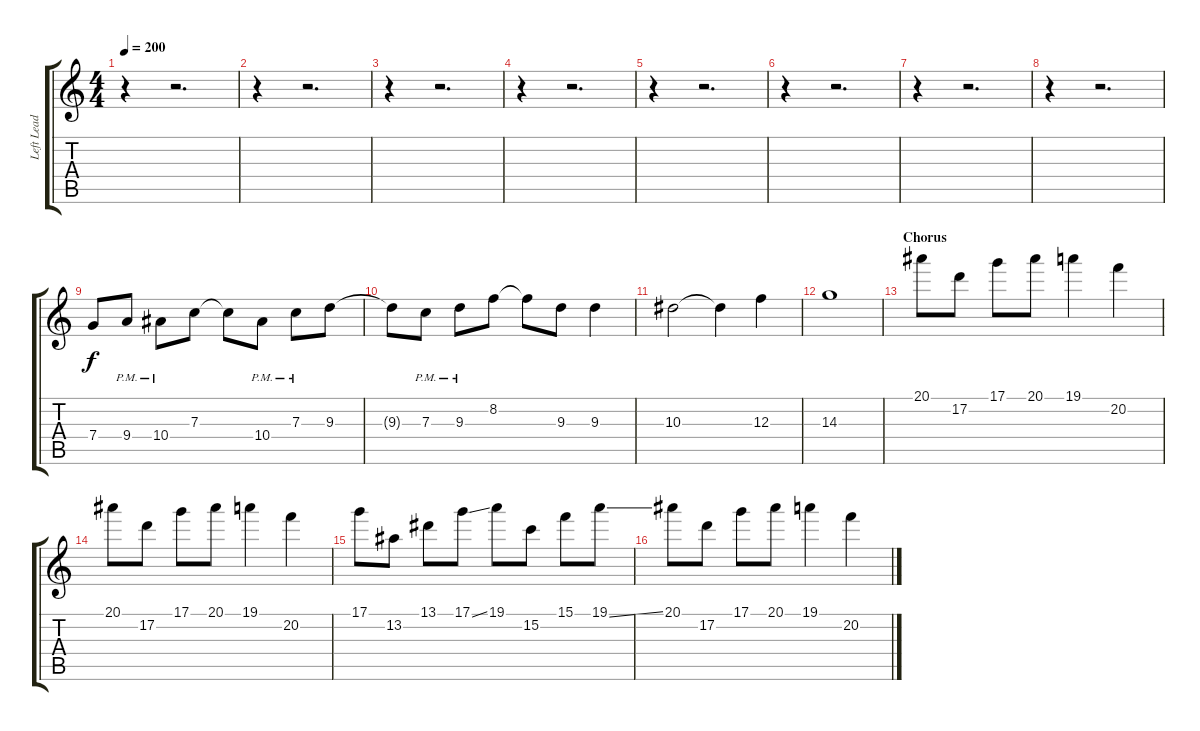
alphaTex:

\track ("Left Lead Gtr" "Left Lead ") {instrument overdrivenguitar}
\staff {score tabs}
\tuning (D4 A3 F3 C3 G2 D2) {hide}
\ts (4 4)
\tempo 200
\clef g2
\ks c
r.4{dy f} r.2{d} |
r.4 r.2{d} |
r.4 r.2{d} |
r.4 r.2{d} |
r.4 r.2{d} |
r.4 r.2{d} |
r.4 r.2{d} |
r.4 r.2{d} |
7.4.8 9.4{pm}.8 10.4{pm}.8 7.3.8 7.3{t}.8 10.4{pm}.8 7.3{pm}.8 9.3.8 |
9.3{t}.8 7.3{pm}.8 9.3{pm}.8 8.2.8 8.2{t}.8 9.3.8 9.3.4 |
10.3.2 10.3{t}.4 12.3.4 |
14.3.1 |
\section ("" "Chorus")
20.1.8 17.2.8 17.1.8 20.1.8 19.1.4 20.2.4 |
20.1.8 17.2.8 17.1.8 20.1.8 19.1.4 20.2.4 |
17.1.8 13.2.8 13.1.8 17.1{ss}.8 19.1.8 15.2.8 15.1.8 19.1{ss}.8 |
20.1.8 17.2.8 17.1.8 20.1.8 19.1.4 20.2.4
